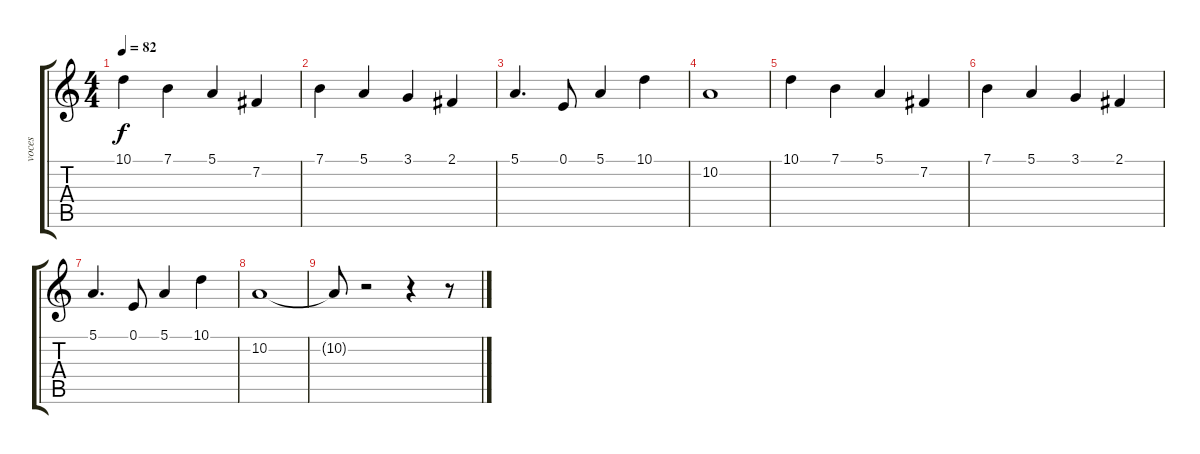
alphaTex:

\track ("voces" "voces") {instrument voiceoohs}
\staff {score tabs}
\tuning (E4 B3 G3 D3 A2 E2) {hide}
\ts (4 4)
\tempo 82
\clef g2
\ks c
10.1.4{dy f} 7.1.4 5.1.4 7.2.4 |
7.1.4 5.1.4 3.1.4 2.1.4 |
5.1.4{d} 0.1.8 5.1.4 10.1.4 |
10.2.1 |
10.1.4 7.1.4 5.1.4 7.2.4 |
7.1.4 5.1.4 3.1.4 2.1.4 |
5.1.4{d} 0.1.8 5.1.4 10.1.4 |
10.2.1 |
10.2{t}.8 r.2 r.4 r.8
